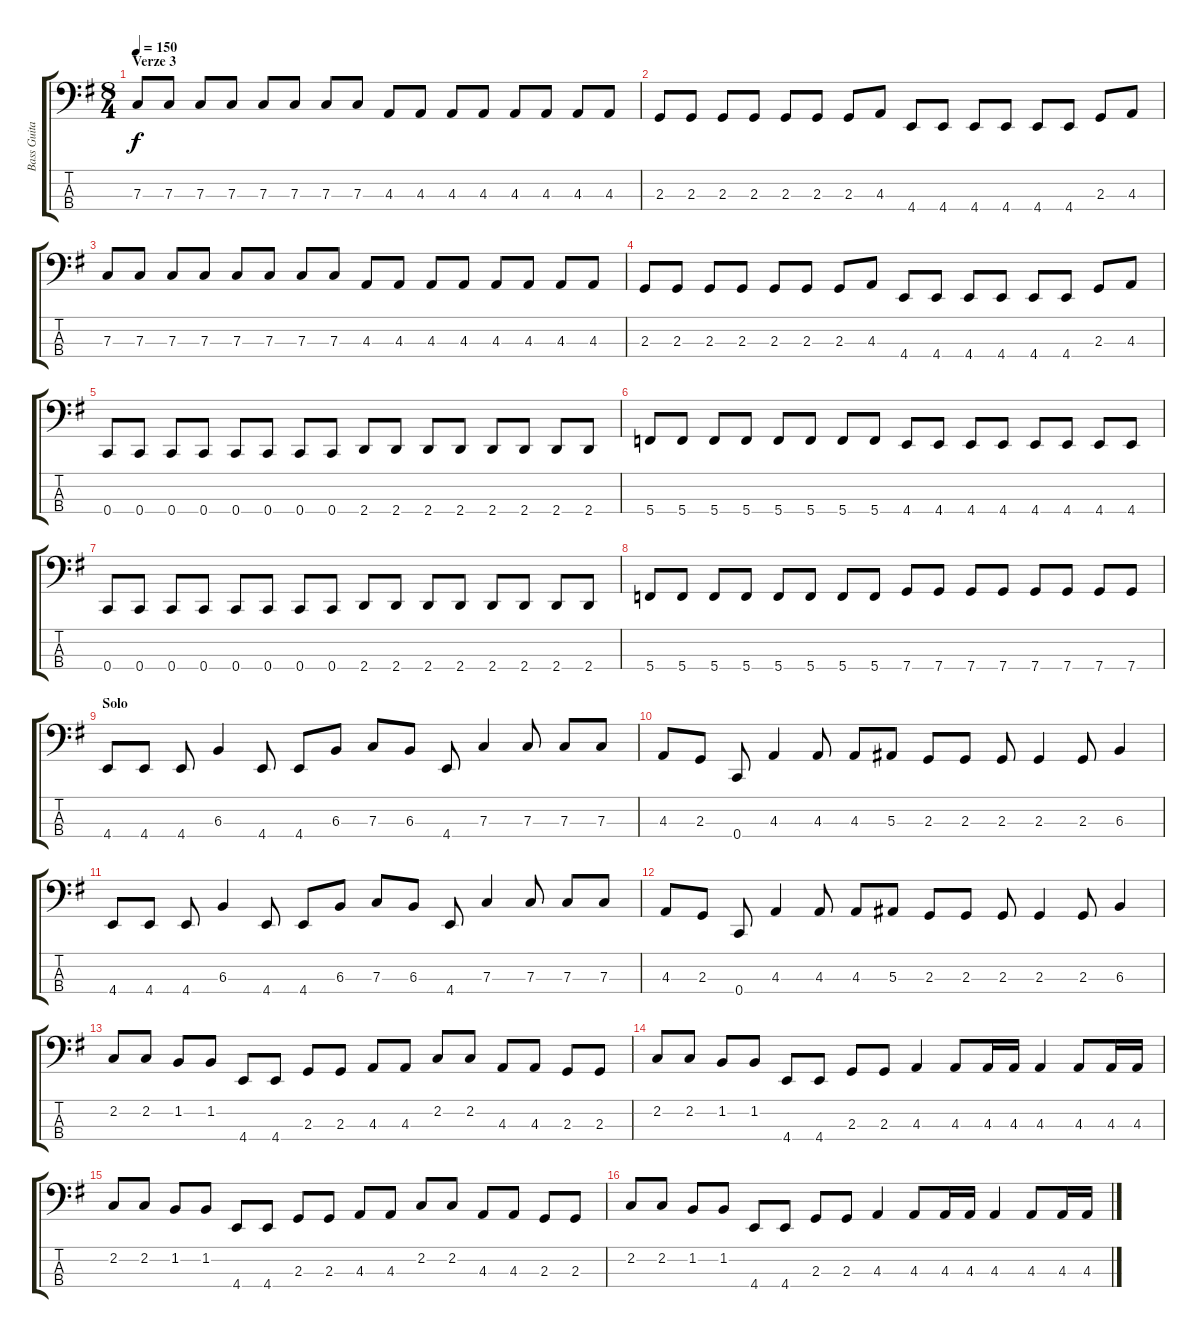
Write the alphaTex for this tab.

\track ("Bass Guitar" "Bass Guita") {instrument electricbassfinger}
\staff {score tabs}
\tuning (Eb2 Bb1 F1 C1) {hide}
\ts (8 4)
\section ("" "Verze 3")
\tempo 150
\clef f4
\ks g
7.3.8{dy f instrument electricbassfinger} 7.3.8 7.3.8 7.3.8 7.3.8 7.3.8 7.3.8 7.3.8 4.3.8 4.3.8 4.3.8 4.3.8 4.3.8 4.3.8 4.3.8 4.3.8 |
2.3.8 2.3.8 2.3.8 2.3.8 2.3.8 2.3.8 2.3.8 4.3.8 4.4.8 4.4.8 4.4.8 4.4.8 4.4.8 4.4.8 2.3.8 4.3.8 |
7.3.8 7.3.8 7.3.8 7.3.8 7.3.8 7.3.8 7.3.8 7.3.8 4.3.8 4.3.8 4.3.8 4.3.8 4.3.8 4.3.8 4.3.8 4.3.8 |
2.3.8 2.3.8 2.3.8 2.3.8 2.3.8 2.3.8 2.3.8 4.3.8 4.4.8 4.4.8 4.4.8 4.4.8 4.4.8 4.4.8 2.3.8 4.3.8 |
0.4.8 0.4.8 0.4.8 0.4.8 0.4.8 0.4.8 0.4.8 0.4.8 2.4.8 2.4.8 2.4.8 2.4.8 2.4.8 2.4.8 2.4.8 2.4.8 |
5.4.8 5.4.8 5.4.8 5.4.8 5.4.8 5.4.8 5.4.8 5.4.8 4.4.8 4.4.8 4.4.8 4.4.8 4.4.8 4.4.8 4.4.8 4.4.8 |
0.4.8 0.4.8 0.4.8 0.4.8 0.4.8 0.4.8 0.4.8 0.4.8 2.4.8 2.4.8 2.4.8 2.4.8 2.4.8 2.4.8 2.4.8 2.4.8 |
5.4.8 5.4.8 5.4.8 5.4.8 5.4.8 5.4.8 5.4.8 5.4.8 7.4.8 7.4.8 7.4.8 7.4.8 7.4.8 7.4.8 7.4.8 7.4.8 |
\section ("" "Solo")
4.4.8 4.4.8 4.4.8 6.3.4 4.4.8 4.4.8 6.3.8 7.3.8 6.3.8 4.4.8 7.3.4 7.3.8 7.3.8 7.3.8 |
4.3.8 2.3.8 0.4.8 4.3.4 4.3.8 4.3.8 5.3.8 2.3.8 2.3.8 2.3.8 2.3.4 2.3.8 6.3.4 |
4.4.8 4.4.8 4.4.8 6.3.4 4.4.8 4.4.8 6.3.8 7.3.8 6.3.8 4.4.8 7.3.4 7.3.8 7.3.8 7.3.8 |
4.3.8 2.3.8 0.4.8 4.3.4 4.3.8 4.3.8 5.3.8 2.3.8 2.3.8 2.3.8 2.3.4 2.3.8 6.3.4 |
2.2.8 2.2.8 1.2.8 1.2.8 4.4.8 4.4.8 2.3.8 2.3.8 4.3.8 4.3.8 2.2.8 2.2.8 4.3.8 4.3.8 2.3.8 2.3.8 |
2.2.8 2.2.8 1.2.8 1.2.8 4.4.8 4.4.8 2.3.8 2.3.8 4.3.4 4.3.8 4.3.16 4.3.16 4.3.4 4.3.8 4.3.16 4.3.16 |
2.2.8 2.2.8 1.2.8 1.2.8 4.4.8 4.4.8 2.3.8 2.3.8 4.3.8 4.3.8 2.2.8 2.2.8 4.3.8 4.3.8 2.3.8 2.3.8 |
2.2.8 2.2.8 1.2.8 1.2.8 4.4.8 4.4.8 2.3.8 2.3.8 4.3.4 4.3.8 4.3.16 4.3.16 4.3.4 4.3.8 4.3.16 4.3.16
